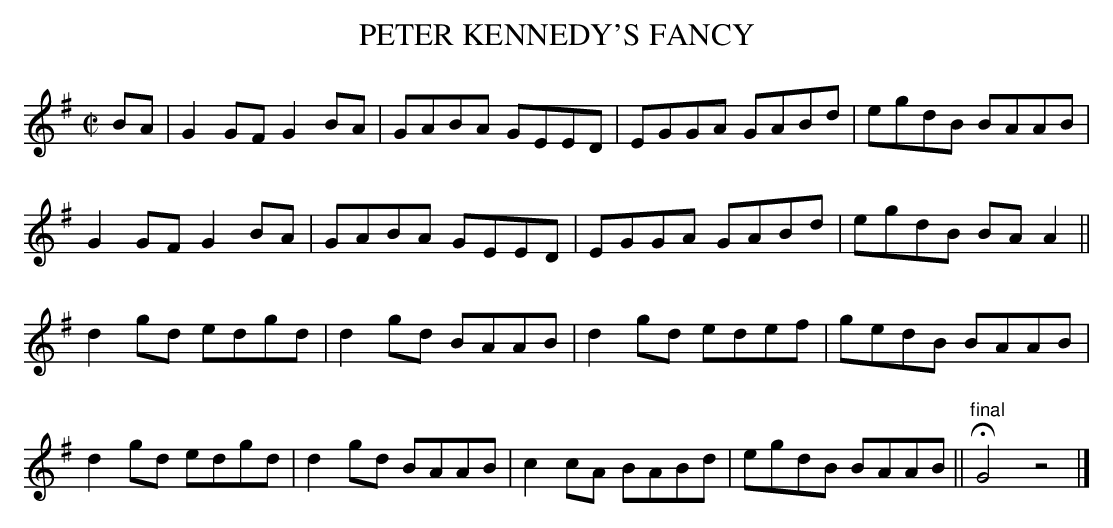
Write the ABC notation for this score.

X:1
T:PETER KENNEDY'S FANCY
M:C|
L:1/8
K:G
BA|G2GF G2BA|GABA GEED|EGGA GABd|egdB BAAB|
G2GF G2BA|GABA GEED|EGGA GABd|egdB BAA2||
d2gd edgd|d2gd BAAB|d2gd edef|gedB BAAB|
d2gd edgd|d2gd BAAB|c2cA BABd|egdB BAAB||"final"HG4z4|]
